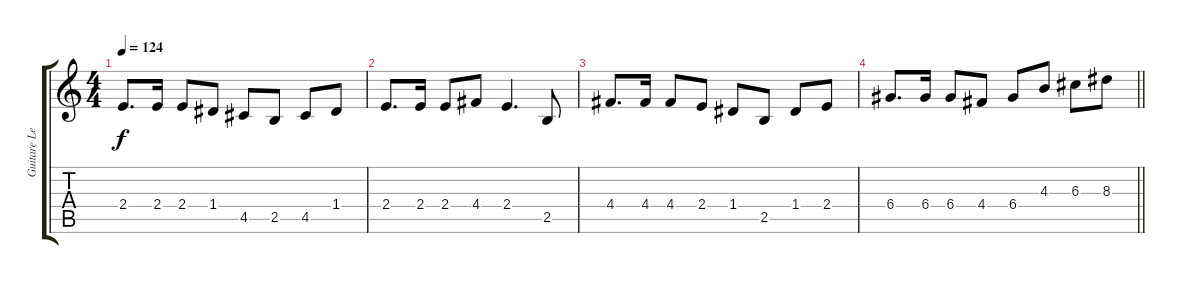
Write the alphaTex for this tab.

\track ("Guitare Lead" "Guitare Le") {instrument overdrivenguitar}
\staff {score tabs}
\tuning (E4 B3 G3 D3 A2 D2) {hide}
\ts (4 4)
\tempo 124
\clef g2
\ks c
2.4.8{d dy f} 2.4.16 2.4.8 1.4.8 4.5.8 2.5.8 4.5.8 1.4.8 |
2.4.8{d} 2.4.16 2.4.8 4.4.8 2.4.4{d} 2.5.8 |
4.4.8{d} 4.4.16 4.4.8 2.4.8 1.4.8 2.5.8 1.4.8 2.4.8 |
\barLineRight lightlight
6.4.8{d} 6.4.16 6.4.8 4.4.8 6.4.8 4.3.8 6.3.8 8.3.8
